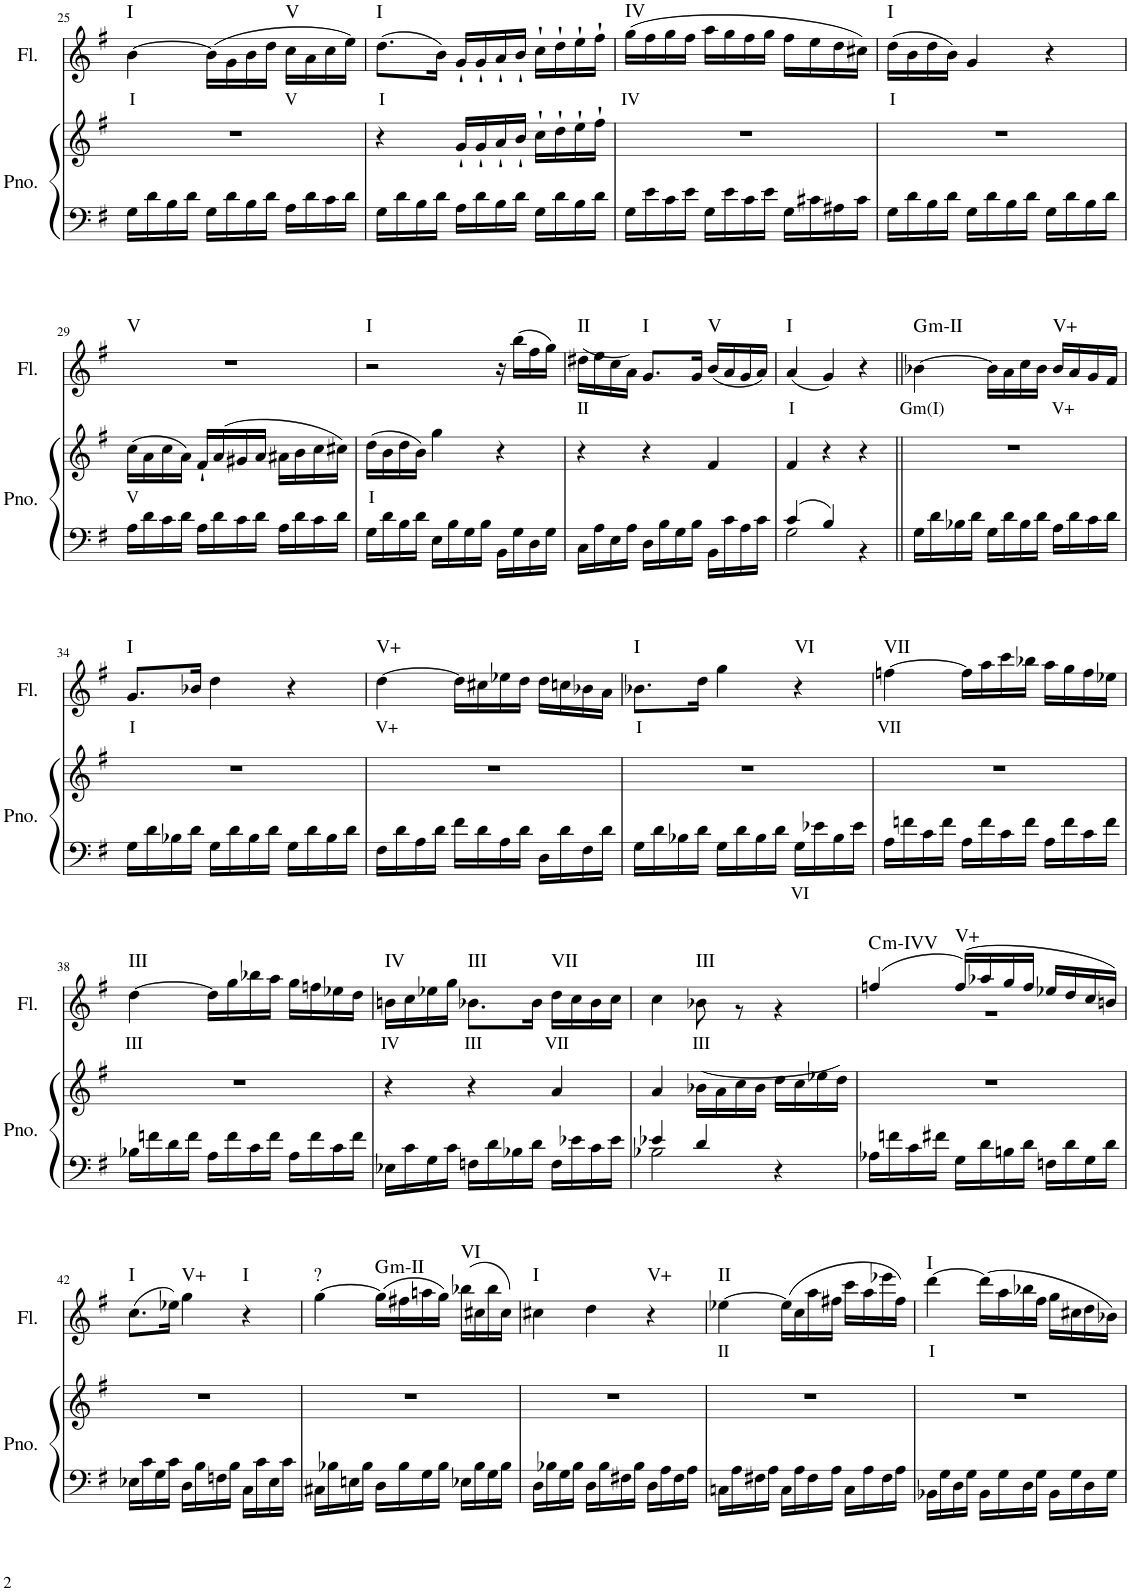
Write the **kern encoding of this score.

**kern	**text	**kern	**text	**kern	**text	**harte
*part2	*part2	*part2	*part2	*part1	*part1	*part1
*staff3	*staff3	*staff2	*staff2	*staff1	*staff1	*
*I"Piano	*	*	*	*I"Flute	*	*
*I'Pno.	*	*	*	*I'Fl.	*	*
!!LO:PB:g=z
*clefF4	*	*clefG2	*	*clefG2	*	*
*k[f#]	*	*k[f#]	*	*k[f#]	*	*
*M3/4	*	*M3/4	*	*M3/4	*	*
=25	=25	=25	=25	=25	=25	=25
!	!	!	!	!	!LO:LY:b	!LO:H:kt=I
16G\LL	.	2.r	.	[4b\	I	N
16d\	.	.	.	.	.	.
16B\	.	.	.	.	.	.
16d\JJ	.	.	.	.	.	.
16G\LL	.	.	.	(16b\LL]	.	.
16d\	.	.	.	16g\	.	.
16B\	.	.	.	16b\	.	.
16d\JJ	.	.	.	16dd\JJ	.	.
!	!	!	!	!	!LO:LY:b	!LO:H:kt=V
16A\LL	.	.	.	16cc\LL	V	N
16d\	.	.	.	16a\	.	.
16c\	.	.	.	16cc\	.	.
16d\JJ	.	.	.	16ee\JJ)	.	.
=26	=26	=26	=26	=26	=26	=26
!	!	!	!	!	!LO:LY:b	!LO:H:kt=I
16G\LL	.	4r	.	(8.dd\L	I	N
16d\	.	.	.	.	.	.
16B\	.	.	.	.	.	.
16d\JJ	.	.	.	16b\Jk)	.	.
16A\LL	.	16g`/LL	.	16g`/LL	.	.
16d\	.	16g`/	.	16g`/	.	.
16B\	.	16a`/	.	16a`/	.	.
16d\JJ	.	16b`/JJ	.	16b`/JJ	.	.
16G\LL	.	16cc`\LL	.	16cc`\LL	.	.
16d\	.	16dd`\	.	16dd`\	.	.
16B\	.	16ee`\	.	16ee`\	.	.
16d\JJ	.	16ff#`\JJ	.	16ff#`\JJ	.	.
=27	=27	=27	=27	=27	=27	=27
!	!	!	!	!	!LO:LY:b	!LO:H:kt=IV
16G\LL	.	2.r	.	(16gg\LL	IV	N
16e\	.	.	.	16ff#\	.	.
16c\	.	.	.	16gg\	.	.
16e\JJ	.	.	.	16ff#\JJ	.	.
16G\LL	.	.	.	16aa\LL	.	.
16e\	.	.	.	16gg\	.	.
16c\	.	.	.	16ff#\	.	.
16e\JJ	.	.	.	16gg\JJ	.	.
16G\LL	.	.	.	16ff#\LL	.	.
16c#X\	.	.	.	16ee\	.	.
16A#X\	.	.	.	16dd\	.	.
16c#\JJ	.	.	.	16cc#X\JJ)	.	.
=28	=28	=28	=28	=28	=28	=28
!	!	!	!	!	!LO:LY:b	!LO:H:kt=I
16G\LL	.	2.r	.	(16dd\LL	I	N
16d\	.	.	.	16b\	.	.
16B\	.	.	.	16dd\	.	.
16d\JJ	.	.	.	16b\JJ)	.	.
16G\LL	.	.	.	4g/	.	.
16d\	.	.	.	.	.	.
16B\	.	.	.	.	.	.
16d\JJ	.	.	.	.	.	.
16G\LL	.	.	.	4r	.	.
16d\	.	.	.	.	.	.
16B\	.	.	.	.	.	.
16d\JJ	.	.	.	.	.	.
!!LO:LB:g=z
=29	=29	=29	=29	=29	=29	=29
!	!	!	!LO:LY:b	!	!	!LO:H:kt=V
16A\LL	.	(16cc\LL	V	2.r	.	N
16d\	.	16a\	.	.	.	.
16c\	.	16cc\	.	.	.	.
16d\JJ	.	16a\JJ)	.	.	.	.
16A\LL	.	16f#`/LL	.	.	.	.
16d\	.	(16a/	.	.	.	.
16c\	.	16g#X/	.	.	.	.
16d\JJ	.	16a/JJ	.	.	.	.
16A\LL	.	16a#X\LL	.	.	.	.
16d\	.	16b\	.	.	.	.
16c\	.	16cc\	.	.	.	.
16d\JJ	.	16cc#X\JJ)	.	.	.	.
=30	=30	=30	=30	=30	=30	=30
!	!	!	!LO:LY:b	!	!	!LO:H:kt=I
16G\LL	.	(16dd\LL	I	2r	.	N
16d\	.	16b\	.	.	.	.
16B\	.	16dd\	.	.	.	.
16d\JJ	.	16b\JJ)	.	.	.	.
16E\LL	.	4gg\	.	.	.	.
16B\	.	.	.	.	.	.
16G\	.	.	.	.	.	.
16B\JJ	.	.	.	.	.	.
16BB\LL	.	4r	.	16r	.	.
16G\	.	.	.	(16bb\LL	.	.
16D\	.	.	.	16ff#\	.	.
16G\JJ	.	.	.	16gg\JJ)	.	.
=31	=31	=31	=31	=31	=31	=31
*	*	*	*	*^	*	*
!	!	!	!	!	!	!LO:LY:b	!LO:H:kt=II
16C\LL	.	4r	.	4ryy	(16dd#X\LL	II	N
16A\	.	.	.	.	16ee\	.	.
16E\	.	.	.	.	16cc\	.	.
16A\JJ	.	.	.	.	16a\JJ)	.	.
!	!	!	!	!	!	!	!LO:H:kt=I
16D\LL	.	4r	.	8.g/L	2ryy	.	N
16B\	.	.	.	.	.	.	.
16G\	.	.	.	.	.	.	.
16B\JJ	.	.	.	16g/Jk	.	.	.
!	!	!	!	!	!	!	!LO:H:kt=V
16BB\LL	.	4f#/	.	(16b/LL	.	.	N
16c\	.	.	.	16a/	.	.	.
16A\	.	.	.	16g/	.	.	.
16c\JJ	.	.	.	16a/JJ)	.	.	.
*	*	*	*	*v	*v	*	*
=32	=32	=32	=32	=32	=32	=32
*^	*	*	*	*	*	*
!	!	!	!	!	!	!LO:LY:b	!LO:H:kt=I
4c/	2G\	.	4f#/	.	(4a/	I	N
4B/	.	.	4r	.	4g/)	.	.
4ryy	4r	.	4r	.	4r	.	.
=33||	=33||	=33||	=33||	=33||	=33||	=33||	=33||
!	!	!	!	!	!	!LO:LY:b	!LO:H:kt=m
*v	*v	*	*	*	*	*	*
16G\LL	.	2.r	.	[4b-X\	Gm(I)	G:min
16d\	.	.	.	.	.	.
16B-X\	.	.	.	.	.	.
16d\JJ	.	.	.	.	.	.
16G\LL	.	.	.	16b-\LL]	.	.
16d\	.	.	.	16a\	.	.
16B-\	.	.	.	16cc\	.	.
16d\JJ	.	.	.	16b-\JJ	.	.
!	!	!	!	!	!LO:LY:b	!LO:H:kt=V+
16A\LL	.	.	.	16b-/LL	V+	N
16d\	.	.	.	16a/	.	.
16c\	.	.	.	16g/	.	.
16d\JJ	.	.	.	16f#/JJ	.	.
!!LO:LB:g=z
=34	=34	=34	=34	=34	=34	=34
!	!	!	!	!	!LO:LY:b	!LO:H:kt=I
16G\LL	.	2.r	.	8.g/L	I	N
16d\	.	.	.	.	.	.
16B-X\	.	.	.	.	.	.
16d\JJ	.	.	.	16b-X/Jk	.	.
16G\LL	.	.	.	4dd\	.	.
16d\	.	.	.	.	.	.
16B-\	.	.	.	.	.	.
16d\JJ	.	.	.	.	.	.
16G\LL	.	.	.	4r	.	.
16d\	.	.	.	.	.	.
16B-\	.	.	.	.	.	.
16d\JJ	.	.	.	.	.	.
=35	=35	=35	=35	=35	=35	=35
!	!	!	!	!	!LO:LY:b	!LO:H:kt=V+
16F#\LL	.	2.r	.	[4dd\	V+	N
16d\	.	.	.	.	.	.
16A\	.	.	.	.	.	.
16d\JJ	.	.	.	.	.	.
16f#\LL	.	.	.	16dd\LL]	.	.
16d\	.	.	.	16cc#X\	.	.
16A\	.	.	.	16ee-X\	.	.
16d\JJ	.	.	.	16dd\JJ	.	.
16D\LL	.	.	.	16dd\LL	.	.
16d\	.	.	.	16ccn\	.	.
16F#\	.	.	.	16b-X\	.	.
16d\JJ	.	.	.	16a\JJ	.	.
=36	=36	=36	=36	=36	=36	=36
!	!	!	!	!	!LO:LY:b	!LO:H:kt=I
16G\LL	.	2.r	.	8.b-X\L	I	N
16d\	.	.	.	.	.	.
16B-X\	.	.	.	.	.	.
16d\JJ	.	.	.	16dd\Jk	.	.
16G\LL	.	.	.	4gg\	.	.
16d\	.	.	.	.	.	.
16B-\	.	.	.	.	.	.
16d\JJ	.	.	.	.	.	.
!	!LO:LY:b	!	!	!	!	!LO:H:kt=VI
16G\LL	VI	.	.	4r	.	N
16e-X\	.	.	.	.	.	.
16B-\	.	.	.	.	.	.
16e-\JJ	.	.	.	.	.	.
=37	=37	=37	=37	=37	=37	=37
!	!	!	!	!	!LO:LY:b	!LO:H:kt=VII
16A\LL	.	2.r	.	[4ffn\	VII	N
16fn\	.	.	.	.	.	.
16c\	.	.	.	.	.	.
16f\JJ	.	.	.	.	.	.
16A\LL	.	.	.	16ff\LL]	.	.
16f\	.	.	.	16aa\	.	.
16c\	.	.	.	16ccc\	.	.
16f\JJ	.	.	.	16bb-X\JJ	.	.
16A\LL	.	.	.	16aa\LL	.	.
16f\	.	.	.	16gg\	.	.
16c\	.	.	.	16ff\	.	.
16f\JJ	.	.	.	16ee-X\JJ	.	.
!!LO:LB:g=z
=38	=38	=38	=38	=38	=38	=38
!	!	!	!	!	!LO:LY:b	!LO:H:kt=III
16B-X\LL	.	2.r	.	[4dd\	III	N
16fn\	.	.	.	.	.	.
16d\	.	.	.	.	.	.
16f\JJ	.	.	.	.	.	.
16A\LL	.	.	.	16dd\LL]	.	.
16f\	.	.	.	16gg\	.	.
16c\	.	.	.	16bb-X\	.	.
16f\JJ	.	.	.	16aa\JJ	.	.
16A\LL	.	.	.	16gg\LL	.	.
16f\	.	.	.	16ffn\	.	.
16c\	.	.	.	16ee-X\	.	.
16f\JJ	.	.	.	16dd\JJ	.	.
=39	=39	=39	=39	=39	=39	=39
*	*	*	*	*^	*	*
!	!	!	!	!	!	!LO:LY:b	!LO:H:kt=IV
16E-X\LL	.	4r	.	4ryy	16bn\LL	IV	N
16c\	.	.	.	.	16cc\	.	.
16G\	.	.	.	.	16ee-X\	.	.
16c\JJ	.	.	.	.	16gg\JJ	.	.
!	!	!	!	!	!	!LO:LY:b	!LO:H:kt=III
16Fn\LL	.	4r	.	4ryy	8.b-X\L	III	N
16d\	.	.	.	.	.	.	.
16B-X\	.	.	.	.	.	.	.
16d\JJ	.	.	.	.	16b-\Jk	.	.
!	!	!	!	!	!	!LO:LY:b	!LO:H:kt=VII
16F\LL	.	4a/	.	16dd\LL	4ryy	VII	N
16e-X\	.	.	.	16cc\	.	.	.
16c\	.	.	.	16b-\	.	.	.
16e-\JJ	.	.	.	16cc\JJ	.	.	.
=40	=40	=40	=40	=40	=40	=40	=40
*^	*	*^	*	*	*	*	*
4e-X/	2B-X\	.	4a/	4ryy	.	4cc\	4ryy	.	.
!	!	!	!	!	!	!	!	!LO:LY:b	!LO:H:kt=III
4d/	.	.	2ryy	(16b-X\LL	.	2ryy	8b-X\	III	N
.	.	.	.	16a\	.	.	.	.	.
.	.	.	.	16cc\	.	.	8r	.	.
.	.	.	.	16b-\JJ	.	.	.	.	.
4r	4ryy	.	.	16dd\LL	.	.	4r	.	.
.	.	.	.	16cc\	.	.	.	.	.
.	.	.	.	16ee-X\	.	.	.	.	.
.	.	.	.	16dd\JJ)	.	.	.	.	.
*v	*v	*	*	*	*	*	*	*	*
=41	=41	=41	=41	=41	=41	=41	=41	=41
!	!	!	!	!	!	!	!	!LO:H:kt=m
*	*	*v	*v	*	*	*	*	*
16A-X\LL	.	2.r	.	(4ffn/	2.r	.	C:min
16fn\	.	.	.	.	.	.	.
16c\	.	.	.	.	.	.	.
16f#X\JJ	.	.	.	.	.	.	.
!	!	!	!	!	!	!	!LO:H:kt=V+
16G\LL	.	.	.	(16ff/LL)	.	.	N
16d\	.	.	.	16aa-X/	.	.	.
16Bn\	.	.	.	16gg/	.	.	.
16d\JJ	.	.	.	16ff/JJ	.	.	.
16Fn\LL	.	.	.	16ee-X/LL	.	.	.
16d\	.	.	.	16dd/	.	.	.
16G\	.	.	.	16cc/	.	.	.
16d\JJ	.	.	.	16bn/JJ)	.	.	.
*	*	*	*	*v	*v	*	*
!!LO:LB:g=z
=42	=42	=42	=42	=42	=42	=42
!	!	!	!	!	!	!LO:H:kt=I
16E-X\LL	.	2.r	.	(8.cc\L	.	N
16c\	.	.	.	.	.	.
16G\	.	.	.	.	.	.
16c\JJ	.	.	.	16ee-X\Jk)	.	.
!	!	!	!	!	!	!LO:H:kt=V+
16D\LL	.	.	.	4gg\	.	N
16B\	.	.	.	.	.	.
16Fn\	.	.	.	.	.	.
16B\JJ	.	.	.	.	.	.
!	!	!	!	!	!	!LO:H:kt=I
16C\LL	.	.	.	4r	.	N
16c\	.	.	.	.	.	.
16E-\	.	.	.	.	.	.
16c\JJ	.	.	.	.	.	.
=43	=43	=43	=43	=43	=43	=43
!	!	!	!	!	!	!LO:H:kt=?
16C#X\LL	.	2.r	.	[4gg\	.	N
16B-X\	.	.	.	.	.	.
16En\	.	.	.	.	.	.
16B-\JJ	.	.	.	.	.	.
!	!	!	!	!	!	!LO:H:kt=m
16D\LL	.	.	.	(16gg\LL]	.	G:min
16B-\	.	.	.	16ff#X\	.	.
16G\	.	.	.	16aan\	.	.
16B-\JJ	.	.	.	16gg\JJ)	.	.
!	!	!	!	!	!	!LO:H:kt=VI
16E-X\LL	.	.	.	(16bb-X\LL	.	N
16B-\	.	.	.	16cc#X\	.	.
16G\	.	.	.	16bb-\	.	.
16B-\JJ	.	.	.	16cc#\JJ)	.	.
=44	=44	=44	=44	=44	=44	=44
!	!	!	!	!	!	!LO:H:kt=I
16D\LL	.	2.r	.	4cc#X\	.	N
16B-X\	.	.	.	.	.	.
16G\	.	.	.	.	.	.
16B-\JJ	.	.	.	.	.	.
16D\LL	.	.	.	4dd\	.	.
16B-\	.	.	.	.	.	.
16F#X\	.	.	.	.	.	.
16B-\JJ	.	.	.	.	.	.
!	!	!	!	!	!	!LO:H:kt=V+
16D\LL	.	.	.	4r	.	N
16A\	.	.	.	.	.	.
16F#\	.	.	.	.	.	.
16A\JJ	.	.	.	.	.	.
=45	=45	=45	=45	=45	=45	=45
!	!	!	!	!	!LO:LY:b	!LO:H:kt=II
16Cn\LL	.	2.r	.	[4ee-X\	II	N
16A\	.	.	.	.	.	.
16F#X\	.	.	.	.	.	.
16A\JJ	.	.	.	.	.	.
16C\LL	.	.	.	(16ee-\LL]	.	.
16A\	.	.	.	16cc\	.	.
16F#\	.	.	.	16aa\	.	.
16A\JJ	.	.	.	16ff#X\JJ	.	.
16C\LL	.	.	.	16ccc\LL	.	.
16A\	.	.	.	16aa\	.	.
16F#\	.	.	.	16eee-X\	.	.
16A\JJ	.	.	.	16ff#\JJ)	.	.
=46	=46	=46	=46	=46	=46	=46
!	!	!	!	!	!LO:LY:b	!LO:H:kt=I
16BB-X\LL	.	2.r	.	[4ddd\	I	N
16G\	.	.	.	.	.	.
16D\	.	.	.	.	.	.
16G\JJ	.	.	.	.	.	.
16BB-\LL	.	.	.	(16ddd\LL]	.	.
16G\	.	.	.	16aa\	.	.
16D\	.	.	.	16bb-X\	.	.
16G\JJ	.	.	.	16ff#\JJ	.	.
16BB-\LL	.	.	.	16gg\LL	.	.
16G\	.	.	.	16cc#X\	.	.
16D\	.	.	.	16dd\	.	.
16G\JJ	.	.	.	16b-X\JJ)	.	.
=	=	=	=	=	=	=
*-	*-	*-	*-	*-	*-	*-
